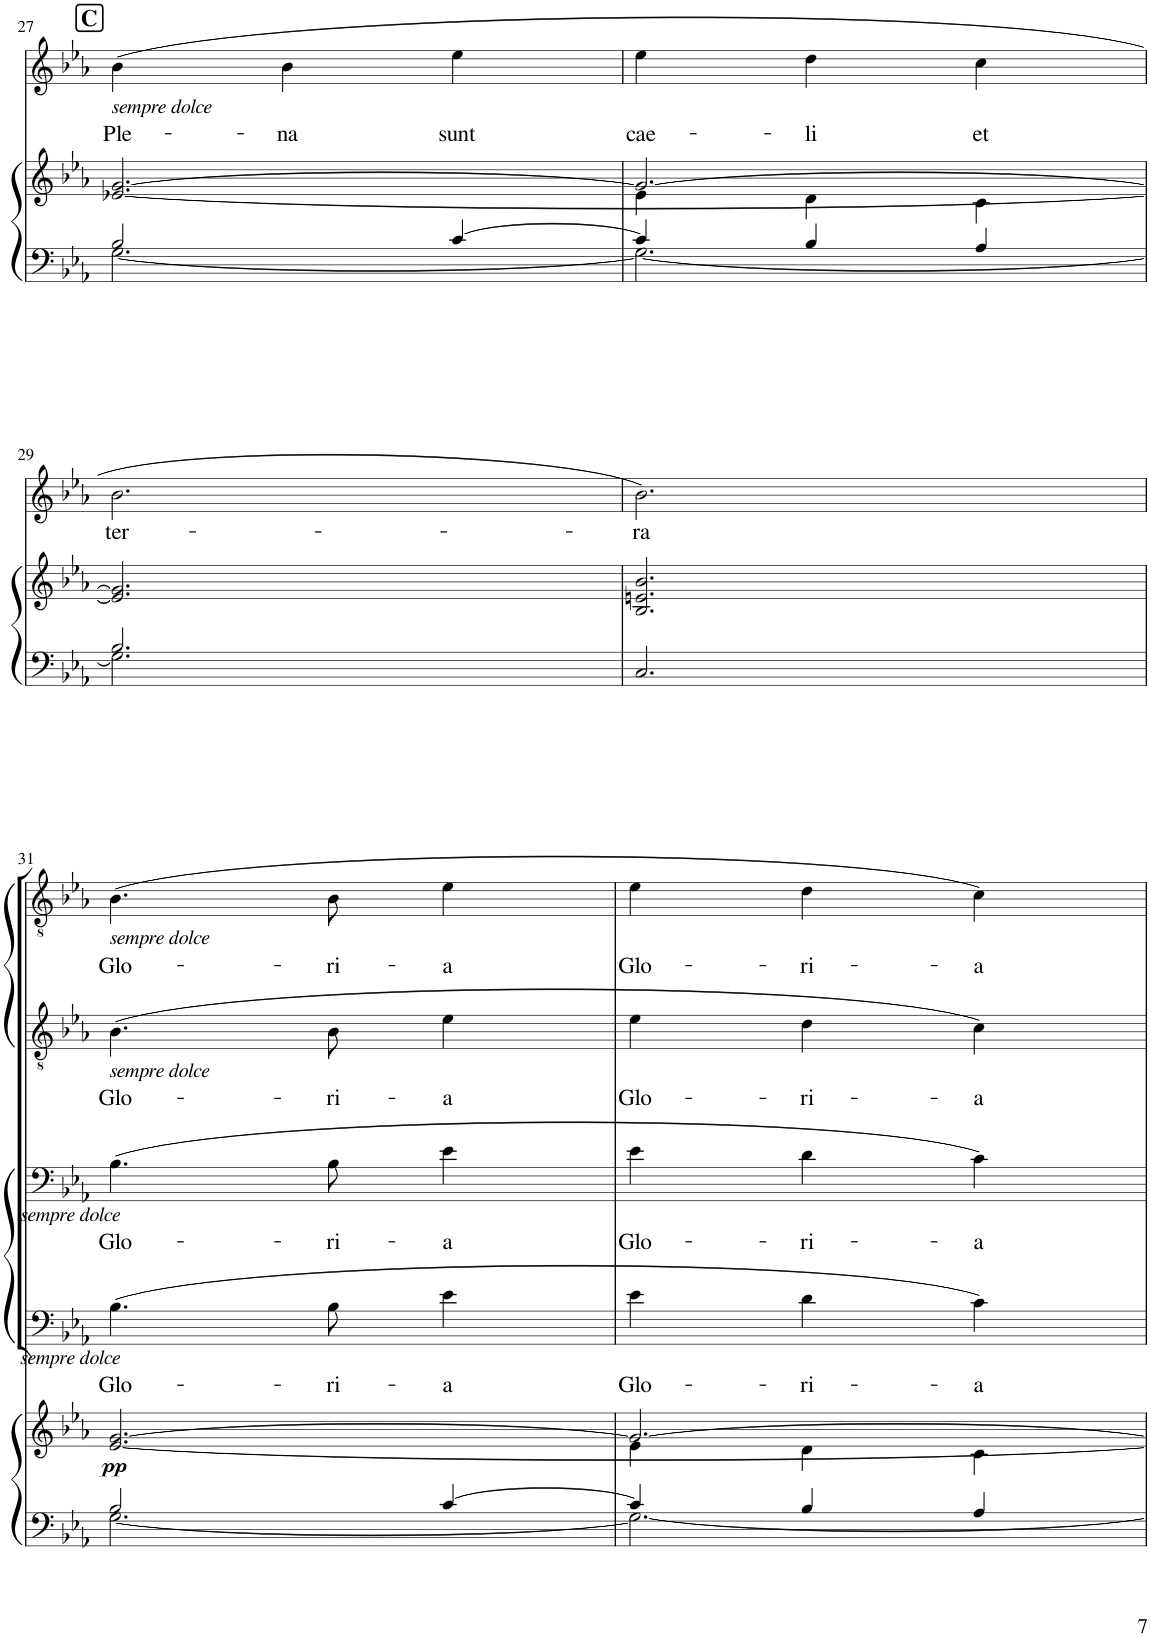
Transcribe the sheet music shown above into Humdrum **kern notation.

**kern	**kern	**dynam	**kern	**text	**kern	**text	**kern	**text	**kern	**text	**kern	**text
*part6	*part6	*part6	*part5	*part5	*part4	*part4	*part3	*part3	*part2	*part2	*part1	*part1
*staff7	*staff6	*staff6/7	*staff5	*staff5	*staff4	*staff4	*staff3	*staff3	*staff2	*staff2	*staff1	*staff1
*I"PIANO	*	*	*I"BASSES II	*	*I"BASSES I	*	*I"TÉNORS II	*	*I"TÉNORS I	*	*I"SOPRANOS	*
*I'Pno	*	*	*	*	*	*	*	*	*	*	*	*
!!LO:PB:g=z
*clefF4	*clefG2	*	*clefF4	*	*clefF4	*	*clefGv2	*	*clefGv2	*	*clefG2	*
*k[b-e-a-]	*k[b-e-a-]	*	*k[b-e-a-]	*	*k[b-e-a-]	*	*k[b-e-a-]	*	*k[b-e-a-]	*	*k[b-e-a-]	*
*M3/4	*M3/4	*	*M3/4	*	*M3/4	*	*M3/4	*	*M3/4	*	*M3/4	*
!!LO:REH:place=s1:a:B:cj:fs=14:t=C
=27	=27	=27	=27	=27	=27	=27	=27	=27	=27	=27	=27	=27
*^	*	*	*	*	*	*	*	*	*	*	*	*
!	!	!	!	!	!	!	!	!	!	!	!	!LO:TX:b:i:t=sempre dolce	!
!	!	!	!	!	!	!	!	!	!	!	!	!	!LO:LY:b
2B-/	[2.G\	[2.e-X/ [2.g/	.	2.r	.	2.r	.	2.r	.	2.r	.	(4b-\	Ple-
!	!	!	!	!	!	!	!	!	!	!	!	!	!LO:LY:b
.	.	.	.	.	.	.	.	.	.	.	.	4b-\	-na
!	!	!	!	!	!	!	!	!	!	!	!	!	!LO:LY:b
[4c/	.	.	.	.	.	.	.	.	.	.	.	4ee-\	sunt
=28	=28	=28	=28	=28	=28	=28	=28	=28	=28	=28	=28	=28	=28
*	*	*^	*	*	*	*	*	*	*	*	*	*	*
!	!	!	!	!	!	!	!	!	!	!	!	!	!	!LO:LY:b
4c/]	2.G\_	2.g/_	4e-\	.	2.r	.	2.r	.	2.r	.	2.r	.	4ee-\	cae-
!	!	!	!	!	!	!	!	!	!	!	!	!	!	!LO:LY:b
4B-/	.	.	4d\	.	.	.	.	.	.	.	.	.	4dd\	-li
!	!	!	!	!	!	!	!	!	!	!	!	!	!	!LO:LY:b
4A-/	.	.	4c\	.	.	.	.	.	.	.	.	.	4cc\	et
!!LO:LB:g=z
=29	=29	=29	=29	=29	=29	=29	=29	=29	=29	=29	=29	=29	=29	=29
!	!	!	!	!	!	!	!	!	!	!	!	!	!	!LO:LY:b
*	*	*v	*v	*	*	*	*	*	*	*	*	*	*	*
2.B-/	2.G\]	2.e-/] 2.g/]	.	2.r	.	2.r	.	2.r	.	2.r	.	2.b-\	ter-
=30	=30	=30	=30	=30	=30	=30	=30	=30	=30	=30	=30	=30	=30
!	!	!	!	!	!	!	!	!	!	!	!	!	!LO:LY:b
*v	*v	*	*	*	*	*	*	*	*	*	*	*	*
2.C/	2.B-/ 2.en/ 2.b-/	.	2.r	.	2.r	.	2.r	.	2.r	.	2.b-\)	-ra
!!LO:LB:g=z
=31	=31	=31	=31	=31	=31	=31	=31	=31	=31	=31	=31	=31
*k[b-e-a-]	*k[b-e-a-]	*	*k[b-e-a-]	*	*k[b-e-a-]	*	*k[b-e-a-]	*	*k[b-e-a-]	*	*k[b-e-a-]	*
*^	*	*	*	*	*	*	*	*	*	*	*	*
!	!	!	!	!	!	!	!	!	!	!LO:TX:b:i:t=sempre dolce	!	!	!
!	!	!	!	!	!	!	!	!LO:TX:b:i:t=sempre dolce	!	!	!	!	!
!	!	!	!	!	!	!LO:TX:b:i:t=sempre dolce	!	!	!	!	!	!	!
!	!	!	!	!LO:TX:b:i:t=sempre dolce	!	!	!	!	!	!	!	!	!
!	!	!	!LO:DY:b	!	!LO:LY:b	!	!LO:LY:b	!	!LO:LY:b	!	!LO:LY:b	!	!
[2.G\	2B-/	[2.e-/ [2.g/	pp	(4.B-\	Glo-	(4.B-\	Glo-	(4.B-\	Glo-	(4.B-\	Glo-	2.r	.
!	!	!	!	!	!LO:LY:b	!	!LO:LY:b	!	!LO:LY:b	!	!LO:LY:b	!	!
.	.	.	.	8B-\	-ri-	8B-\	-ri-	8B-\	-ri-	8B-\	-ri-	.	.
!	!	!	!	!	!LO:LY:b	!	!LO:LY:b	!	!LO:LY:b	!	!LO:LY:b	!	!
.	[4c/	.	.	4e-\	-a	4e-\	-a	4e-\	-a	4e-\	-a	.	.
=32	=32	=32	=32	=32	=32	=32	=32	=32	=32	=32	=32	=32	=32
*	*	*^	*	*	*	*	*	*	*	*	*	*	*
!	!	!	!	!	!	!LO:LY:b	!	!LO:LY:b	!	!LO:LY:b	!	!LO:LY:b	!	!
2.G\_	4c/]	2.g/_	4e-\	.	4e-\	Glo-	4e-\	Glo-	4e-\	Glo-	4e-\	Glo-	2.r	.
!	!	!	!	!	!	!LO:LY:b	!	!LO:LY:b	!	!LO:LY:b	!	!LO:LY:b	!	!
.	4B-/	.	4d\	.	4d\	-ri-	4d\	-ri-	4d\	-ri-	4d\	-ri-	.	.
!	!	!	!	!	!	!LO:LY:b	!	!LO:LY:b	!	!LO:LY:b	!	!LO:LY:b	!	!
.	4A-/	.	4c\	.	4c\)	-a	4c\)	-a	4c\)	-a	4c\)	-a	.	.
*v	*v	*	*	*	*	*	*	*	*	*	*	*	*	*
*	*v	*v	*	*	*	*	*	*	*	*	*	*	*
=	=	=	=	=	=	=	=	=	=	=	=	=
*-	*-	*-	*-	*-	*-	*-	*-	*-	*-	*-	*-	*-
